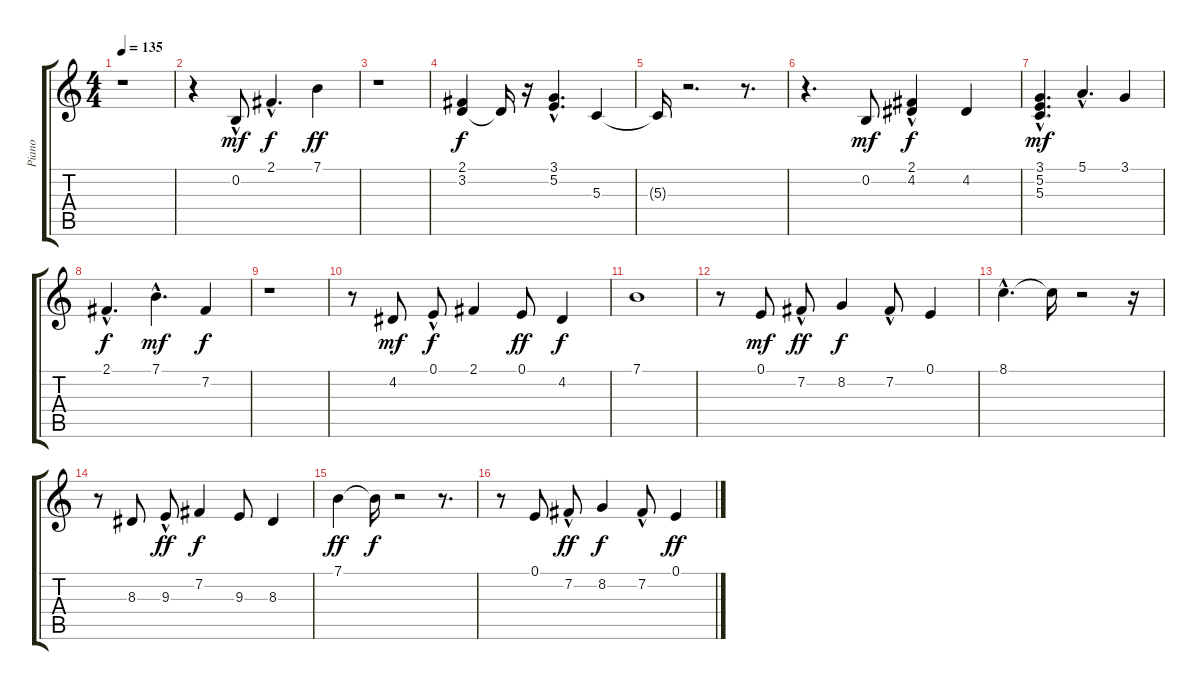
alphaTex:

\track ("Piano" "Piano") {instrument acousticgrandpiano}
\staff {score tabs}
\tuning (E4 B3 G3 D3 A2 E2) {hide}
\ts (4 4)
\tempo 135
\clef g2
\ks c
r.1{dy f} |
r.4 0.2{hac}.8{dy mf} 2.1{hac}.4{d dy f} 7.1.4{dy ff} |
r.1 |
(2.1 3.2).4{dy f} 3.2{t}.16 r.16 (3.1 5.2{hac}).4{d} 5.3.4 |
5.3{t}.16 r.2{d} r.8{d} |
r.4{d} 0.2.8{dy mf} (2.1{hac} 4.2).4{dy f} 4.2.4 |
(3.1{hac} 5.2{hac} 5.3{hac}).4{d dy mf} 5.1{hac}.4{d} 3.1.4 |
2.1{hac}.4{d dy f} 7.1{hac}.4{d dy mf} 7.2.4{dy f} |
r.1 |
r.8 4.2.8{dy mf} 0.1{hac}.8{dy f} 2.1.4 0.1.8{dy ff} 4.2.4{dy f} |
7.1.1 |
r.8 0.1.8{dy mf} 7.2{hac}.8{dy ff} 8.2.4{dy f} 7.2{hac}.8 0.1.4 |
8.1{hac}.4{d} 8.1{t}.16 r.2 r.16 |
r.8 8.3.8 9.3{hac}.8{dy ff} 7.2.4{dy f} 9.3.8 8.3.4 |
7.1.4{dy ff} 7.1{t}.16{dy f} r.2 r.8{d} |
r.8 0.1.8 7.2{hac}.8{dy ff} 8.2.4{dy f} 7.2{hac}.8 0.1.4{dy ff}
